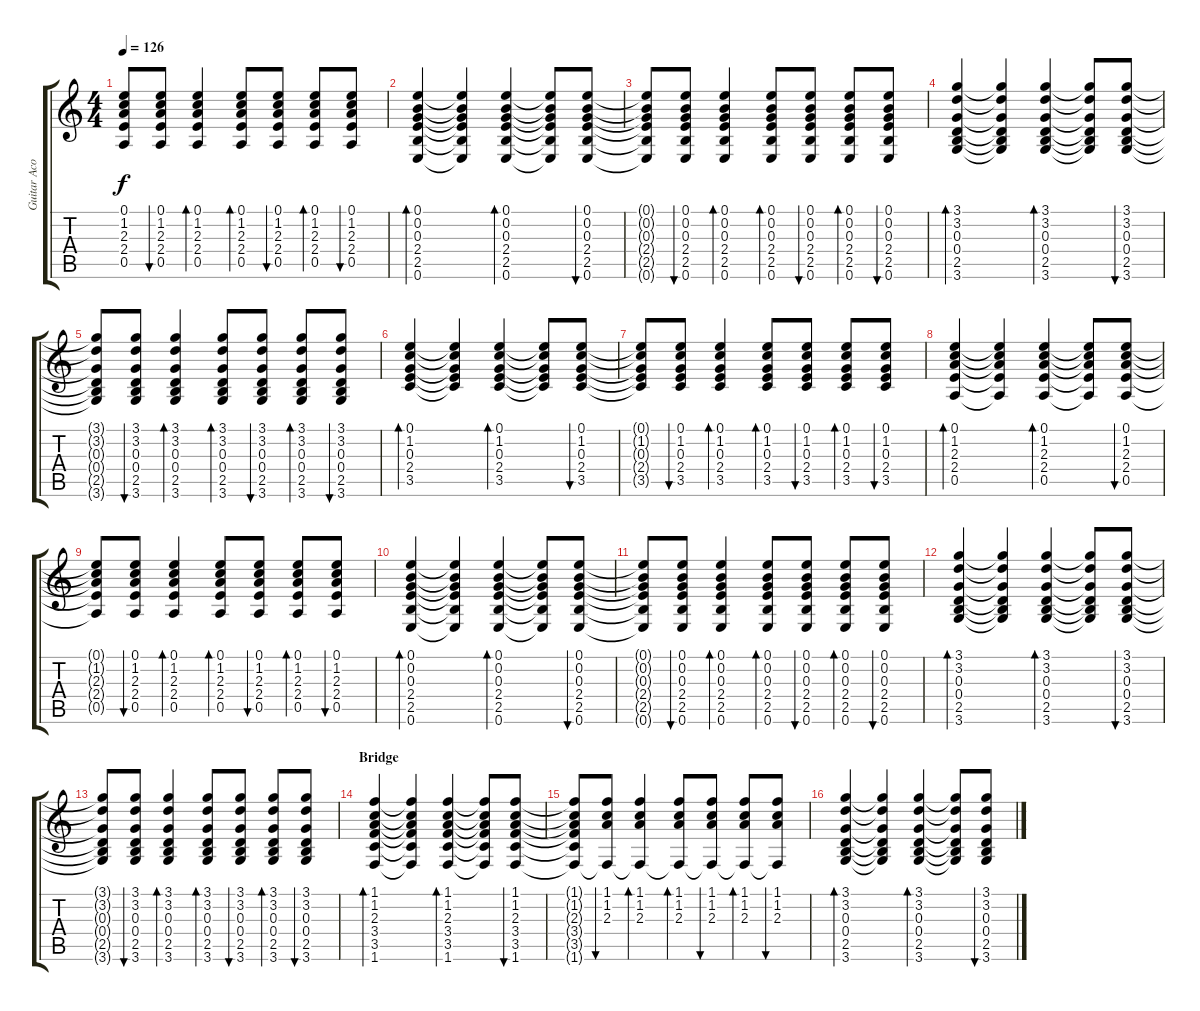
\track ("Guitar Acoustic" "Guitar Aco") {instrument acousticguitarsteel}
\staff {score tabs}
\tuning (E4 B3 G3 D3 A2 E2) {hide}
\ts (4 4)
\tempo 126
\clef g2
\ks c
(0.1{t} 1.2{t} 2.3{t} 2.4{t} 0.5{t}).8{dy f} (0.1 1.2 2.3 2.4 0.5).8{bu 60} (0.1 1.2 2.3 2.4 0.5).4{bd 60} (0.1 1.2 2.3 2.4 0.5).8{bd 60} (0.1 1.2 2.3 2.4 0.5).8{bu 60} (0.1 1.2 2.3 2.4 0.5).8{bd 60} (0.1 1.2 2.3 2.4 0.5).8{bu 60} |
(0.1 0.2 0.3 2.4 2.5 0.6).4{bd 60} (0.1{t} 0.2{t} 0.3{t} 2.4{t} 2.5{t} 0.6{t}).4 (0.1 0.2 0.3 2.4 2.5 0.6).4{bd 60} (0.1{t} 0.2{t} 0.3{t} 2.4{t} 2.5{t} 0.6{t}).8 (0.1 0.2 0.3 2.4 2.5 0.6).8{bu 60} |
(0.1{t} 0.2{t} 0.3{t} 2.4{t} 2.5{t} 0.6{t}).8 (0.1 0.2 0.3 2.4 2.5 0.6).8{bu 60} (0.1 0.2 0.3 2.4 2.5 0.6).4{bd 60} (0.1 0.2 0.3 2.4 2.5 0.6).8{bd 60} (0.1 0.2 0.3 2.4 2.5 0.6).8{bu 60} (0.1 0.2 0.3 2.4 2.5 0.6).8{bd 60} (0.1 0.2 0.3 2.4 2.5 0.6).8{bu 60} |
(3.1 3.2 0.3 0.4 2.5 3.6).4{bd 60} (3.1{t} 3.2{t} 0.3{t} 0.4{t} 2.5{t} 3.6{t}).4 (3.1 3.2 0.3 0.4 2.5 3.6).4{bd 60} (3.1{t} 3.2{t} 0.3{t} 0.4{t} 2.5{t} 3.6{t}).8 (3.1 3.2 0.3 0.4 2.5 3.6).8{bu 60} |
(3.1{t} 3.2{t} 0.3{t} 0.4{t} 2.5{t} 3.6{t}).8 (3.1 3.2 0.3 0.4 2.5 3.6).8{bu 60} (3.1 3.2 0.3 0.4 2.5 3.6).4{bd 60} (3.1 3.2 0.3 0.4 2.5 3.6).8{bd 60} (3.1 3.2 0.3 0.4 2.5 3.6).8{bu 60} (3.1 3.2 0.3 0.4 2.5 3.6).8{bd 60} (3.1 3.2 0.3 0.4 2.5 3.6).8{bu 60} |
(0.1 1.2 0.3 2.4 3.5).4{bd 60} (0.1{t} 1.2{t} 0.3{t} 2.4{t} 3.5{t}).4 (0.1 1.2 0.3 2.4 3.5).4{bd 60} (0.1{t} 1.2{t} 0.3{t} 2.4{t} 3.5{t}).8 (0.1 1.2 0.3 2.4 3.5).8{bu 60} |
(0.1{t} 1.2{t} 0.3{t} 2.4{t} 3.5{t}).8 (0.1 1.2 0.3 2.4 3.5).8{bu 60} (0.1 1.2 0.3 2.4 3.5).4{bd 60} (0.1 1.2 0.3 2.4 3.5).8{bd 60} (0.1 1.2 0.3 2.4 3.5).8{bu 60} (0.1 1.2 0.3 2.4 3.5).8{bd 60} (0.1 1.2 0.3 2.4 3.5).8{bu 60} |
(0.1 1.2 2.3 2.4 0.5).4{bd 60} (0.1{t} 1.2{t} 2.3{t} 2.4{t} 0.5{t}).4 (0.1 1.2 2.3 2.4 0.5).4{bd 60} (0.1{t} 1.2{t} 2.3{t} 2.4{t} 0.5{t}).8 (0.1 1.2 2.3 2.4 0.5).8{bu 60} |
(0.1{t} 1.2{t} 2.3{t} 2.4{t} 0.5{t}).8 (0.1 1.2 2.3 2.4 0.5).8{bu 60} (0.1 1.2 2.3 2.4 0.5).4{bd 60} (0.1 1.2 2.3 2.4 0.5).8{bd 60} (0.1 1.2 2.3 2.4 0.5).8{bu 60} (0.1 1.2 2.3 2.4 0.5).8{bd 60} (0.1 1.2 2.3 2.4 0.5).8{bu 60} |
(0.1 0.2 0.3 2.4 2.5 0.6).4{bd 60} (0.1{t} 0.2{t} 0.3{t} 2.4{t} 2.5{t} 0.6{t}).4 (0.1 0.2 0.3 2.4 2.5 0.6).4{bd 60} (0.1{t} 0.2{t} 0.3{t} 2.4{t} 2.5{t} 0.6{t}).8 (0.1 0.2 0.3 2.4 2.5 0.6).8{bu 60} |
(0.1{t} 0.2{t} 0.3{t} 2.4{t} 2.5{t} 0.6{t}).8 (0.1 0.2 0.3 2.4 2.5 0.6).8{bu 60} (0.1 0.2 0.3 2.4 2.5 0.6).4{bd 60} (0.1 0.2 0.3 2.4 2.5 0.6).8{bd 60} (0.1 0.2 0.3 2.4 2.5 0.6).8{bu 60} (0.1 0.2 0.3 2.4 2.5 0.6).8{bd 60} (0.1 0.2 0.3 2.4 2.5 0.6).8{bu 60} |
(3.1 3.2 0.3 0.4 2.5 3.6).4{bd 60} (3.1{t} 3.2{t} 0.3{t} 0.4{t} 2.5{t} 3.6{t}).4 (3.1 3.2 0.3 0.4 2.5 3.6).4{bd 60} (3.1{t} 3.2{t} 0.3{t} 0.4{t} 2.5{t} 3.6{t}).8 (3.1 3.2 0.3 0.4 2.5 3.6).8{bu 60} |
(3.1{t} 3.2{t} 0.3{t} 0.4{t} 2.5{t} 3.6{t}).8 (3.1 3.2 0.3 0.4 2.5 3.6).8{bu 60} (3.1 3.2 0.3 0.4 2.5 3.6).4{bd 60} (3.1 3.2 0.3 0.4 2.5 3.6).8{bd 60} (3.1 3.2 0.3 0.4 2.5 3.6).8{bu 60} (3.1 3.2 0.3 0.4 2.5 3.6).8{bd 60} (3.1 3.2 0.3 0.4 2.5 3.6).8{bu 60} |
\section ("" "Bridge")
(1.1 1.2 2.3 3.4 3.5 1.6).4{bd 60} (1.1{t} 1.2{t} 2.3{t} 3.4{t} 3.5{t} 1.6{t}).4 (1.1 1.2 2.3 3.4 3.5 1.6).4{bd 60} (1.1{t} 1.2{t} 2.3{t} 3.4{t} 3.5{t} 1.6{t}).8 (1.1 1.2 2.3 3.4 3.5 1.6).8{bu 60} |
(1.1{t} 1.2{t} 2.3{t} 3.4{t} 3.5{t} 1.6{t}).8 (1.1 1.2 2.3 1.6{t}).8{bu 60} (1.1 1.2 2.3 1.6{t}).4{bd 60} (1.1 1.2 2.3 1.6{t}).8{bd 60} (1.1 1.2 2.3 1.6{t}).8{bu 60} (1.1 1.2 2.3 1.6{t}).8{bd 60} (1.1 1.2 2.3 1.6{t}).8{bu 60} |
(3.1 3.2 0.3 0.4 2.5 3.6).4{bd 60} (3.1{t} 3.2{t} 0.3{t} 0.4{t} 2.5{t} 3.6{t}).4 (3.1 3.2 0.3 0.4 2.5 3.6).4{bd 60} (3.1{t} 3.2{t} 0.3{t} 0.4{t} 2.5{t} 3.6{t}).8 (3.1 3.2 0.3 0.4 2.5 3.6).8{bu 60}
